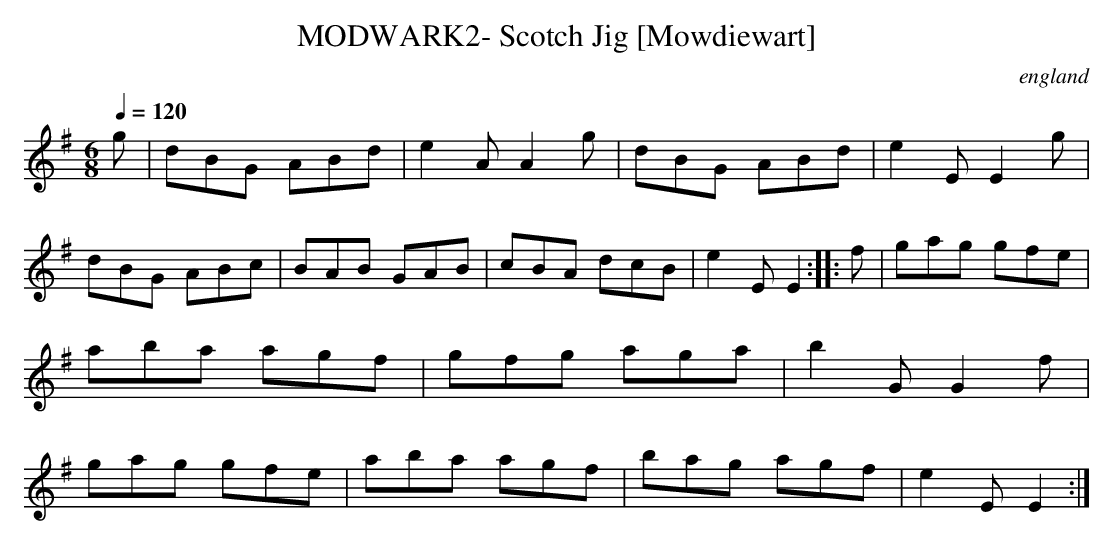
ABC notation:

X:1
T:MODWARK2- Scotch Jig [Mowdiewart]
O:england
Q:1/4=120
L:1/8
M:6/8
K:Em
g|dBG ABd|e2AA2g|dBG ABd|e2EE2g|dBG ABc|\
BAB GAB|cBA dcB|e2EE2::f|gag gfe|aba agf|\
gfg aga|b2GG2f|gag gfe|aba agf|bag agf|e2EE2:|]
